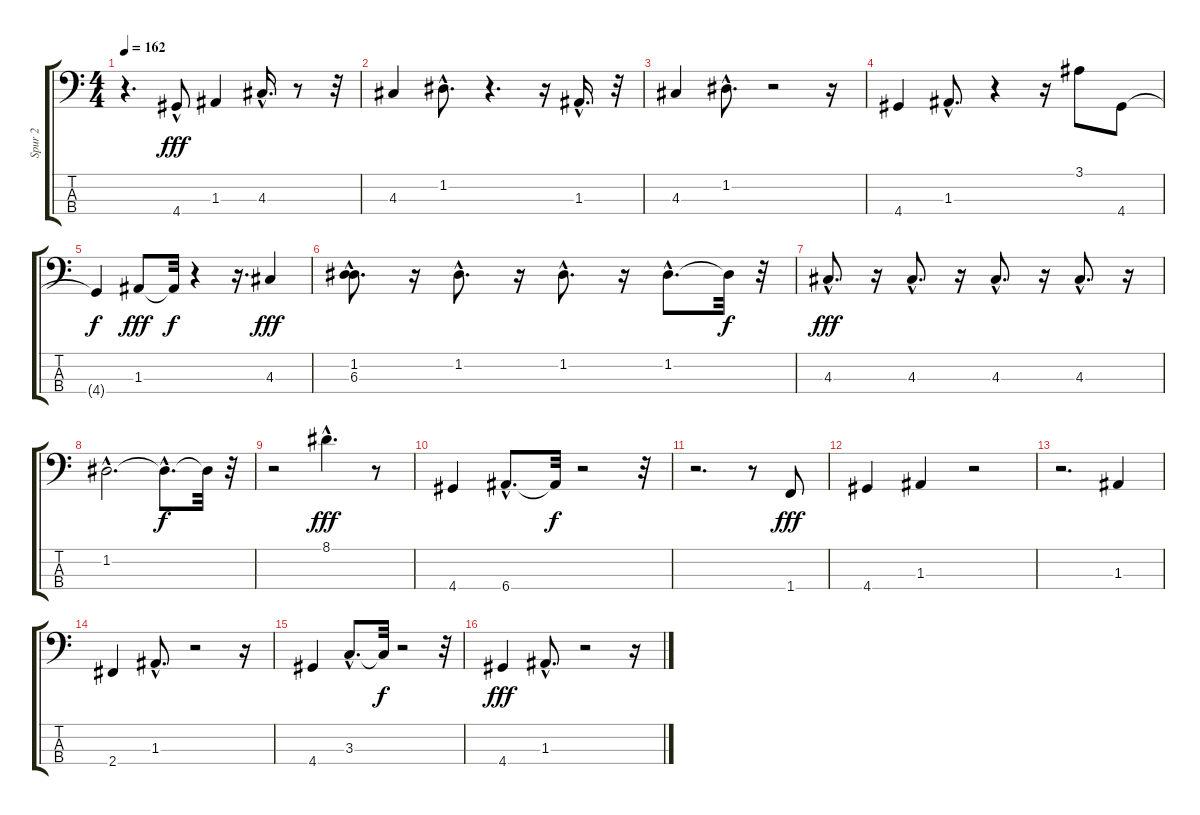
\track ("Spur 2" "Spur 2") {instrument electricbassfinger}
\staff {score tabs}
\tuning (G2 D2 A1 E1) {hide}
\ts (4 4)
\tempo 162
\clef f4
\ks c
r.4{d dy fff} 4.4{hac}.8 1.3.4 4.3{hac}.16{d} r.8 r.32 |
4.3.4 1.2{hac}.8{d} r.4{d} r.16 1.3{hac}.16{d} r.32 |
4.3.4 1.2{hac}.8{d} r.2 r.16 |
4.4.4 1.3{hac}.8{d} r.4 r.16 3.1.8 4.4.8 |
4.4{t}.4{dy f} 1.3.8{dy fff} 1.3{t}.32{dy f} r.4 r.16{d} 4.3.4{dy fff} |
(1.2{hac} 6.3{hac}).8{d} r.16 1.2{hac}.8{d} r.16 1.2{hac}.8{d} r.16 1.2{hac}.8{d} 1.2{t}.32{dy f} r.32 |
4.3{hac}.8{d dy fff} r.16 4.3{hac}.8{d} r.16 4.3{hac}.8{d} r.16 4.3{hac}.8{d} r.16 |
1.2{hac}.2{d} 1.2{hac t}.8{d dy f} 1.2{t}.32 r.32 |
r.2 8.1{hac}.4{d dy fff} r.8 |
4.4.4 6.4{hac}.8{d} 6.4{t}.32{dy f} r.2 r.32 |
r.2{d} r.8 1.4.8{dy fff} |
4.4.4 1.3.4 r.2 |
r.2{d} 1.3.4 |
2.4.4 1.3{hac}.8{d} r.2 r.16 |
4.4.4 3.3{hac}.8{d} 3.3{t}.32{dy f} r.2 r.32 |
4.4.4{dy fff} 1.3{hac}.8{d} r.2 r.16
